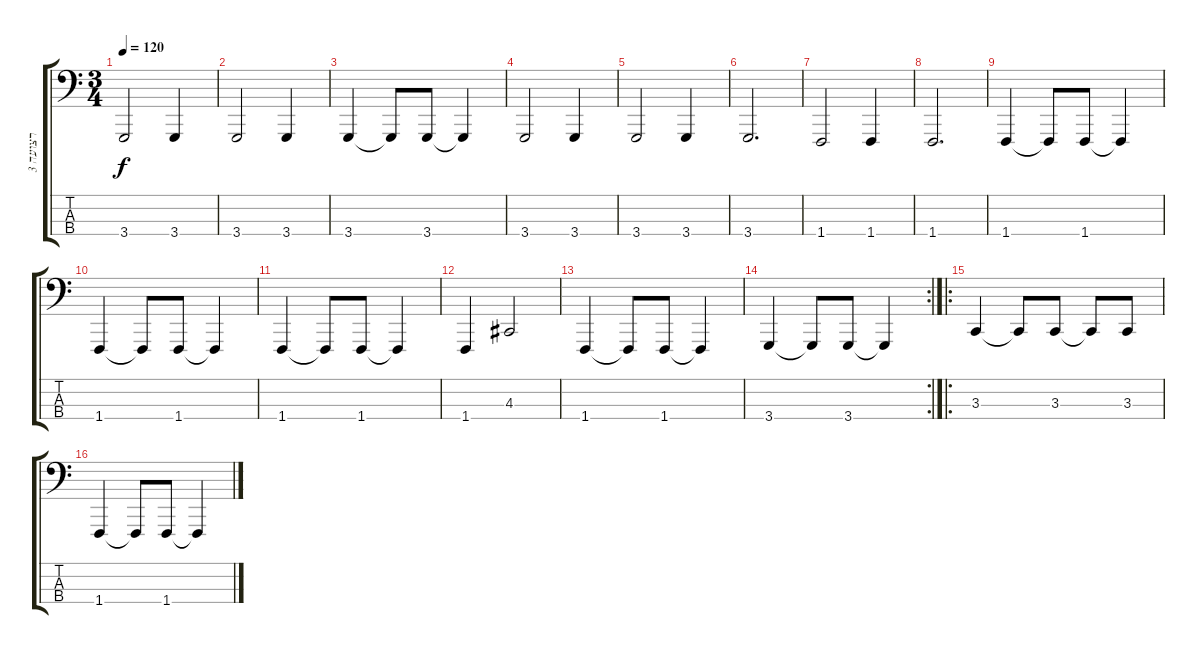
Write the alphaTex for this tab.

\track ("רצועה 3" "רצועה 3") {instrument acousticgrandpiano}
\staff {score tabs}
\tuning (G2 D2 A1 E1) {hide}
\ts (3 4)
\tempo 120
\clef f4
\ks c
3.4.2{dy f} 3.4.4 |
3.4.2 3.4.4 |
3.4.4 3.4{t}.8 3.4.8 3.4{t}.4 |
3.4.2 3.4.4 |
3.4.2 3.4.4 |
3.4.2{d} |
1.4.2 1.4.4 |
1.4.2{d} |
1.4.4 1.4{t}.8 1.4.8 1.4{t}.4 |
1.4.4 1.4{t}.8 1.4.8 1.4{t}.4 |
1.4.4 1.4{t}.8 1.4.8 1.4{t}.4 |
1.4.4 4.3.2 |
1.4.4 1.4{t}.8 1.4.8 1.4{t}.4 |
\rc 2
3.4.4 3.4{t}.8 3.4.8 3.4{t}.4 |
\ro
3.3.4 3.3{t}.8 3.3.8 3.3{t}.8 3.3.8 |
1.4.4 1.4{t}.8 1.4.8 1.4{t}.4
